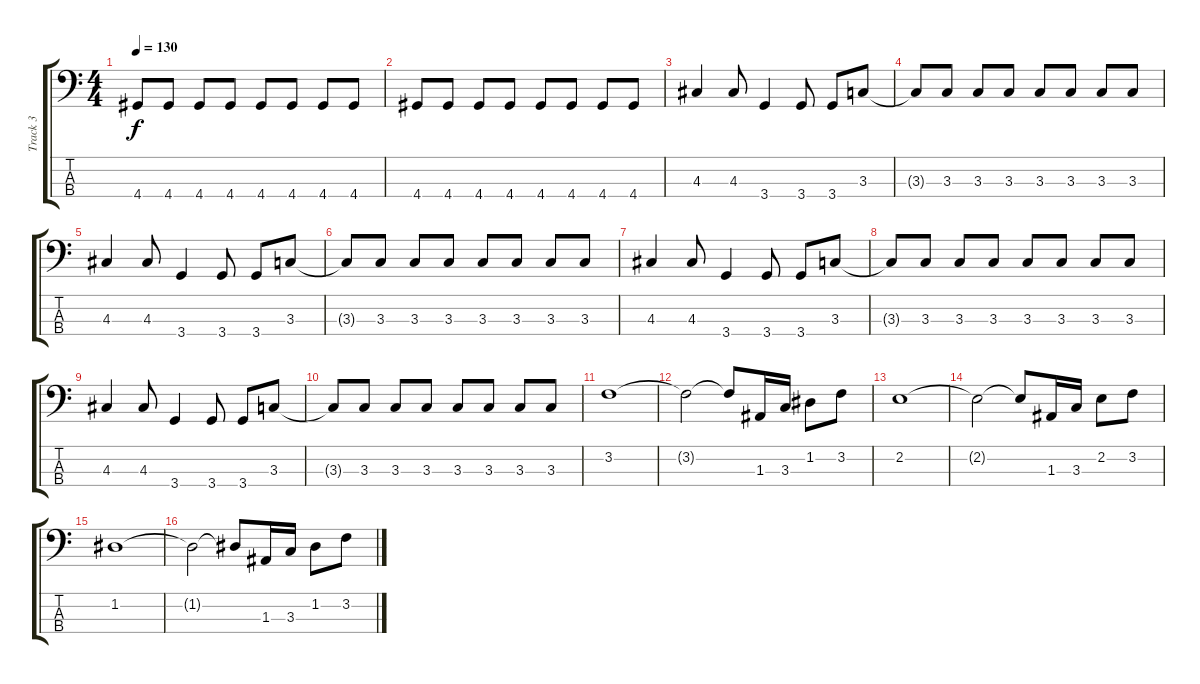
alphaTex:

\track ("Track 3" "Track 3") {instrument electricbasspick}
\staff {score tabs}
\tuning (G2 D2 A1 E1) {hide}
\ts (4 4)
\tempo 130
\clef f4
\ks c
4.4.8{dy f} 4.4.8 4.4.8 4.4.8 4.4.8 4.4.8 4.4.8 4.4.8 |
4.4.8 4.4.8 4.4.8 4.4.8 4.4.8 4.4.8 4.4.8 4.4.8 |
4.3.4 4.3.8 3.4.4 3.4.8 3.4.8 3.3.8 |
3.3{t}.8 3.3.8 3.3.8 3.3.8 3.3.8 3.3.8 3.3.8 3.3.8 |
4.3.4 4.3.8 3.4.4 3.4.8 3.4.8 3.3.8 |
3.3{t}.8 3.3.8 3.3.8 3.3.8 3.3.8 3.3.8 3.3.8 3.3.8 |
4.3.4 4.3.8 3.4.4 3.4.8 3.4.8 3.3.8 |
3.3{t}.8 3.3.8 3.3.8 3.3.8 3.3.8 3.3.8 3.3.8 3.3.8 |
4.3.4 4.3.8 3.4.4 3.4.8 3.4.8 3.3.8 |
3.3{t}.8 3.3.8 3.3.8 3.3.8 3.3.8 3.3.8 3.3.8 3.3.8 |
3.2.1 |
3.2{t}.2 3.2{t}.8 1.3.16 3.3.16 1.2.8 3.2.8 |
2.2.1 |
2.2{t}.2 2.2{t}.8 1.3.16 3.3.16 2.2.8 3.2.8 |
1.2.1 |
1.2{t}.2 1.2{t}.8 1.3.16 3.3.16 1.2.8 3.2.8
